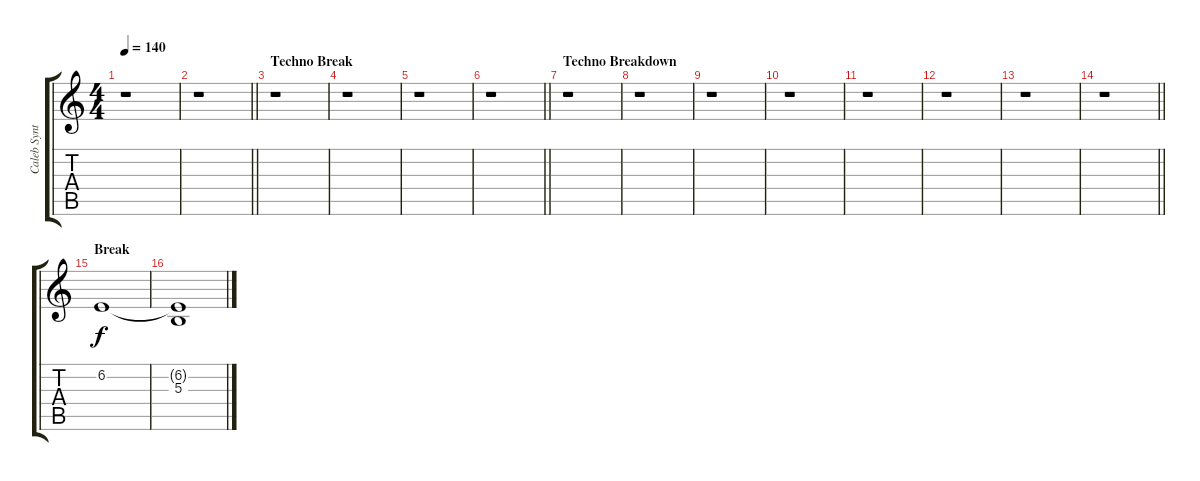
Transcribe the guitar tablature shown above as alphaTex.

\track ("Caleb Synth II" "Caleb Synt") {instrument pad4choir}
\staff {score tabs}
\tuning (Eb4 Bb3 Gb3 Db3 Ab2 Db2) {hide}
\ts (4 4)
\tempo 140
\clef g2
\ks c
r.1{dy f} |
\barLineRight lightlight
r.1 |
\section ("" "Techno Break")
r.1 |
r.1 |
r.1 |
\barLineRight lightlight
r.1 |
\section ("" "Techno Breakdown")
r.1 |
r.1 |
r.1 |
r.1 |
r.1 |
r.1 |
r.1 |
\barLineRight lightlight
r.1 |
\section ("" "Break")
6.2.1{volume 11} |
(6.2{t} 5.3).1
